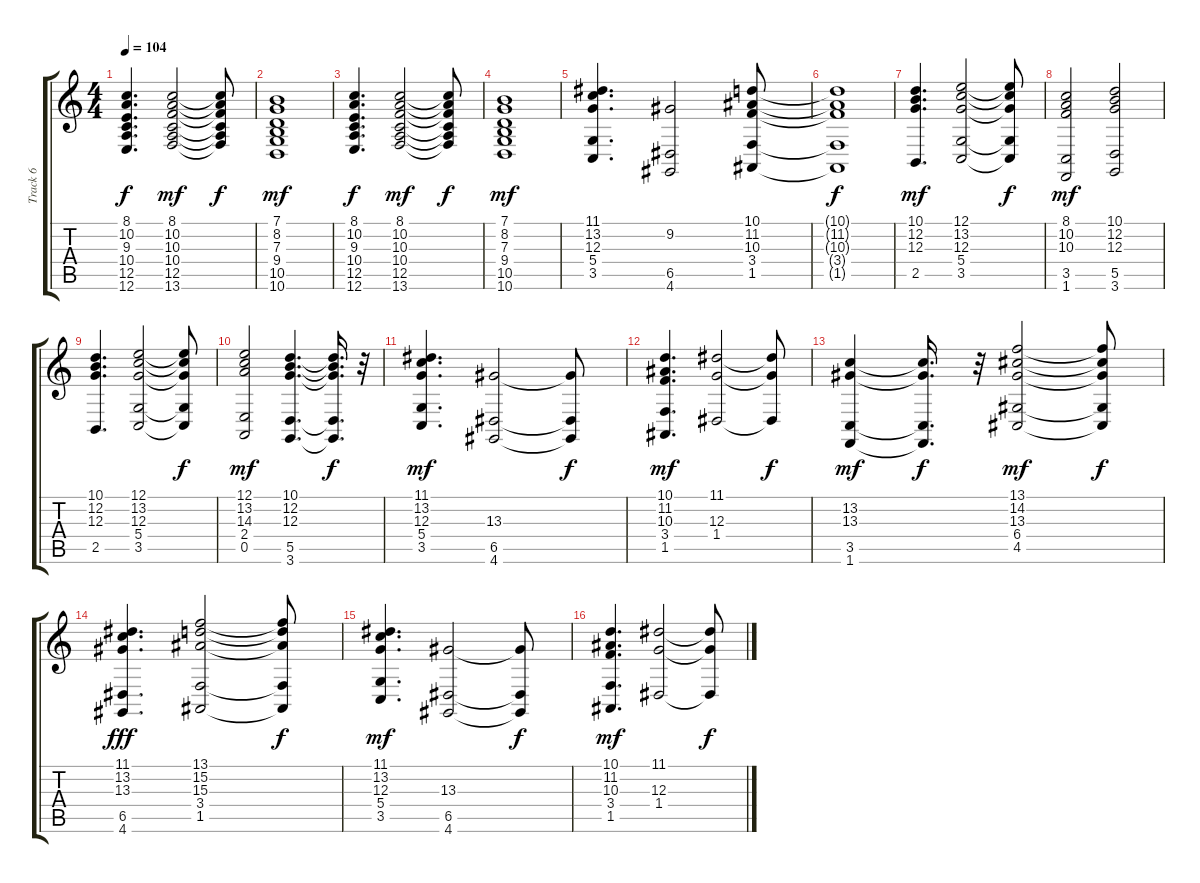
\track ("Track 6" "Track 6") {instrument stringensemble1}
\staff {score tabs}
\tuning (E4 B3 G3 D3 A2 E2) {hide}
\ts (4 4)
\tempo 104
\clef g2
\ks c
(8.1 10.2 9.3 10.4 12.5 12.6).4{d dy f} (8.1 10.2 10.3 10.4 12.5 13.6).2{dy mf} (8.1{t} 10.2{t} 10.3{t} 10.4{t} 12.5{t} 13.6{t}).8{dy f} |
(7.1 8.2 7.3 9.4 10.5 10.6).1{dy mf} |
(8.1 10.2 9.3 10.4 12.5 12.6).4{d dy f} (8.1 10.2 10.3 10.4 12.5 13.6).2{dy mf} (8.1{t} 10.2{t} 10.3{t} 10.4{t} 12.5{t} 13.6{t}).8{dy f} |
(7.1 8.2 7.3 9.4 10.5 10.6).1{dy mf} |
(11.1 13.2 12.3 5.4 3.5).4{d} (9.2 6.5 4.6).2 (10.1 11.2 10.3 3.4 1.5).8 |
(10.1{t} 11.2{t} 10.3{t} 3.4{t} 1.5{t}).1{dy f} |
(10.1 12.2 12.3 2.5).4{d dy mf} (12.1 13.2 12.3 5.4 3.5).2 (12.1{t} 13.2{t} 12.3{t} 5.4{t} 3.5{t}).8{dy f} |
(8.1 10.2 10.3 3.5 1.6).2{dy mf} (10.1 12.2 12.3 5.5 3.6).2 |
(10.1 12.2 12.3 2.5).4{d} (12.1 13.2 12.3 5.4 3.5).2 (12.1{t} 13.2{t} 12.3{t} 5.4{t} 3.5{t}).8{dy f} |
(12.1 13.2 14.3 2.4 0.5).2{dy mf} (10.1 12.2 12.3 5.5 3.6).4{d} (10.1{t} 12.2{t} 12.3{t} 5.5{t} 3.6{t}).16{d dy f} r.32 |
(11.1 13.2 12.3 5.4 3.5).4{d dy mf} (13.3 6.5 4.6).2 (13.3{t} 6.5{t} 4.6{t}).8{dy f} |
(10.1 11.2 10.3 3.4 1.5).4{d dy mf} (11.1 12.3 1.4).2 (11.1{t} 12.3{t} 1.4{t}).8{dy f} |
(13.2 13.3 3.5 1.6).4{dy mf} (13.2{t} 13.3{t} 3.5{t} 1.6{t}).16{d dy f} r.32 (13.1 14.2 13.3 6.4 4.5).2{dy mf} (13.1{t} 14.2{t} 13.3{t} 6.4{t} 4.5{t}).8{dy f} |
(11.1 13.2 13.3 6.5 4.6).4{d dy fff} (13.1 15.2 15.3 3.4 1.5).2 (13.1{t} 15.2{t} 15.3{t} 3.4{t} 1.5{t}).8{dy f} |
(11.1 13.2 12.3 5.4 3.5).4{d dy mf} (13.3 6.5 4.6).2 (13.3{t} 6.5{t} 4.6{t}).8{dy f} |
(10.1 11.2 10.3 3.4 1.5).4{d dy mf} (11.1 12.3 1.4).2 (11.1{t} 12.3{t} 1.4{t}).8{dy f}
